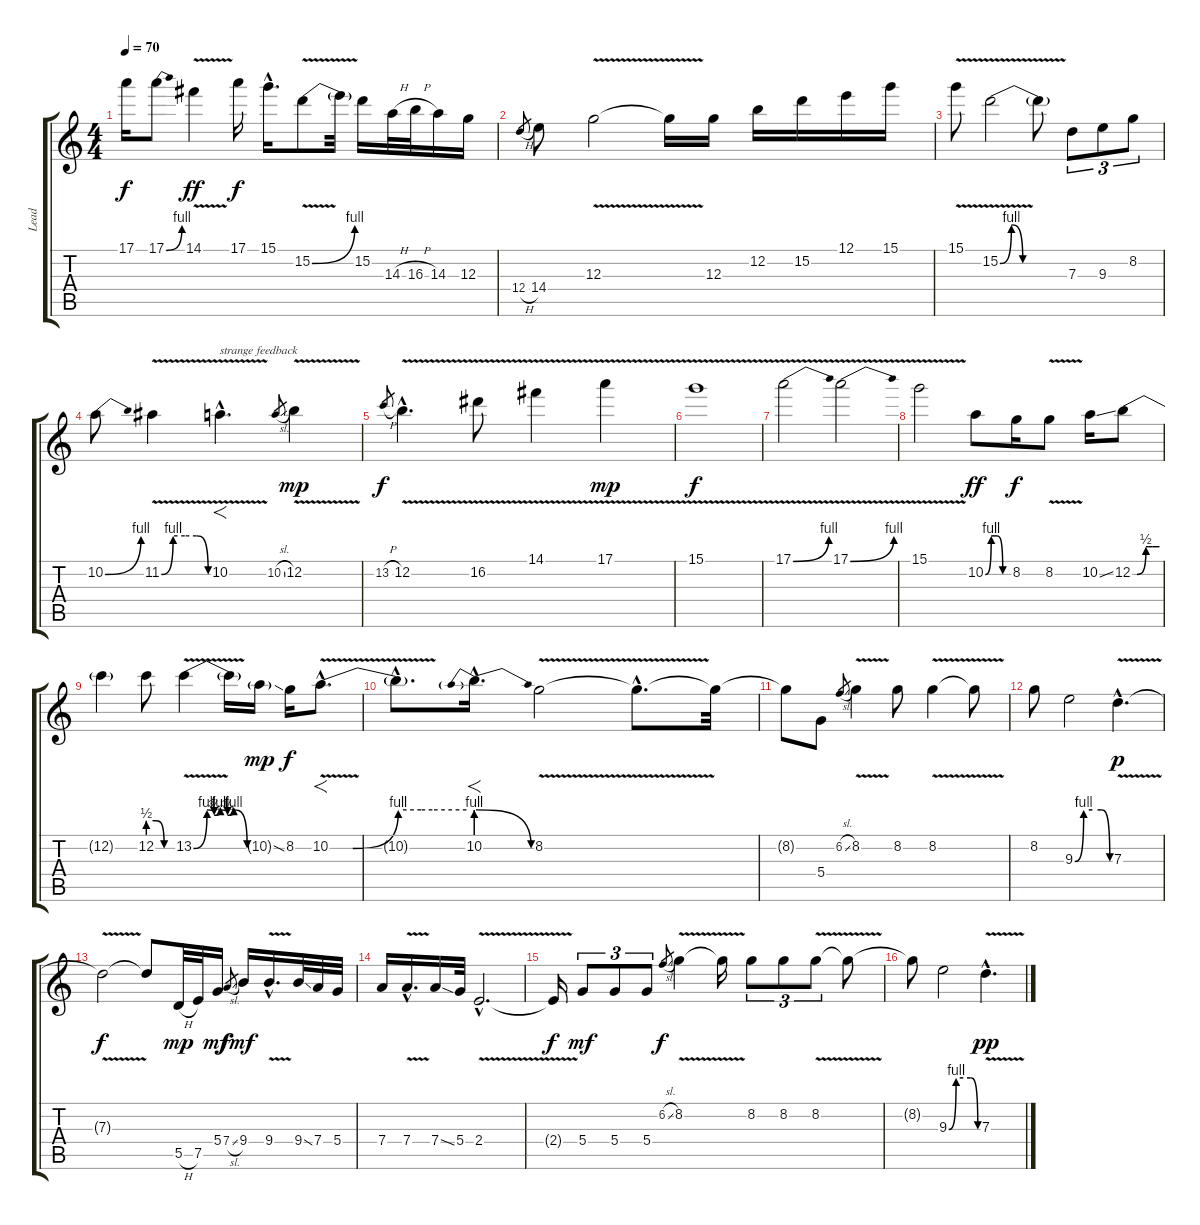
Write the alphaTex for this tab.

\track ("Lead" "Lead") {instrument distortionguitar}
\staff {score tabs}
\tuning (E4 B3 G3 D3 A2 E2) {hide}
\ts (4 4)
\tempo 70
\clef g2
\ks c
17.1.16{dy f} 17.1{be (bend 0 0 60 4)}.8 14.1{v}.4{dy ff} 17.1.16{dy f} 15.1{hac}.16{d} 15.2{be (bend 0 0 60 4) v}.8 15.2{t}.32 15.2.16 14.3{h}.32 16.3{h}.32 14.3.16 12.3.16 |
12.4{h}.8{gr} 14.4.8 12.3{v}.2 12.3{t}.16 12.3.16 12.2.16 15.2.16 12.1.16 15.1.16 |
15.1{v}.8 15.2{be (custom 0 0 10 4 20 0 25 0 30 0 45 0 60 0) v}.2 15.2{t}.8 7.3.8{tu (3 2)} 9.3.8{tu (3 2)} 8.2.8{tu (3 2)} |
10.2{be (bend 0 0 60 4)}.8 11.2{be (custom 0 0 15 4 30 4 45 4 60 0) v}.4 10.2{v hac}.4{f d txt "strange feedback" instrument guitarharmonics} 10.2{sl}.8{gr} 12.2{v}.4{dy mp instrument distortionguitar} |
13.2{h}.8{gr dy f} 12.2{v hac}.4{d instrument distortionguitar} 16.2{v}.8 14.1{v}.4 17.1{v}.4{dy mp} |
15.1{v}.1{dy f} |
17.1{be (bend 0 0 60 4) v}.2 17.1{be (bend 0 0 60 4) v}.2 |
15.1{v}.2 10.2{be (custom 0 0 15 4 30 4 45 0 60 0)}.8{dy ff} 8.2.16{dy f} 8.2{v}.8 10.2{ss}.16 12.2{be (custom 0 0 10 0 30 2 35 2 45 2 60 2)}.8 |
12.2{t}.4 12.2{be (custom 0 2 20 2 40 0 60 0)}.8 13.2{be (custom 0 0 15 4 23 3 30 4 38 3 45 4 60 0) v}.4 13.2{t}.16 10.2{ss g}.16{dy mp} 8.2.16{dy f} 10.2{be (custom 0 0 10 0 30 4 40 4 45 4 60 4) v hac}.8{f d} |
10.2{hac t}.8{d} 10.2{be (prebendrelease 0 4 60 0) hac}.16{f d} 8.2{v}.2 8.2{hac t}.8{d} 8.2{t}.32 |
8.2{t}.8 5.4.8 6.2{sl}.8{gr} 8.2{v}.4 8.2.8 8.2{v}.4 8.2{t}.8 |
8.2.8 9.3{be (custom 0 0 15 4 30 4 45 4 60 0)}.2 7.3{v hac}.4{d dy p} |
7.3{t}.2{dy f} 7.3{t}.8 5.5{h}.32{dy mp} 7.5.32 5.4.16{dy mf} 7.4{sl}.8{gr dy f} 9.4.16{dy mf} 9.4{v hac}.16{d} 9.4{ss}.32 7.4.32 5.4.32 |
7.4.16 7.4{v hac}.16{d} 7.4{ss}.16 5.4.32 2.4{v hac}.2{d} |
2.4{t}.16{dy f} 5.4.8{tu (3 2) dy mf} 5.4.8{tu (3 2)} 5.4.8{tu (3 2)} 6.2{sl}.8{gr dy f} 8.2{v}.4 8.2{t}.16 8.2.8{tu (3 2)} 8.2.8{tu (3 2)} 8.2{v}.8{tu (3 2)} 8.2{t}.8 |
8.2{t}.8 9.3{be (custom 0 0 15 4 30 4 45 4 60 0)}.2 7.3{v hac}.4{d dy pp}
